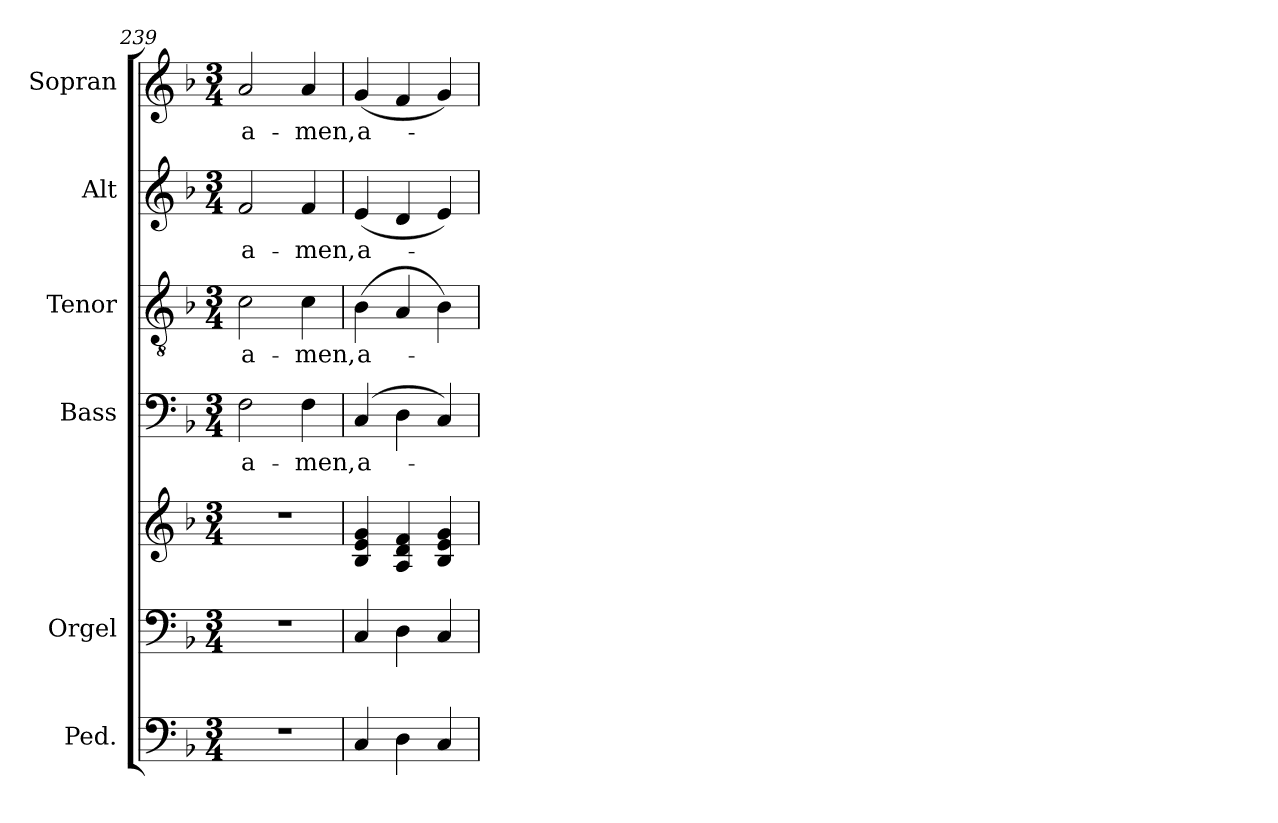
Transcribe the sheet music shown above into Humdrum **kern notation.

**kern	**kern	**kern	**kern	**text	**kern	**text	**kern	**text	**kern	**text
*part6	*part5	*part5	*part4	*part4	*part3	*part3	*part2	*part2	*part1	*part1
*staff7	*staff6	*staff5	*staff4	*staff4	*staff3	*staff3	*staff2	*staff2	*staff1	*staff1
*I"Ped.	*I"Orgel	*	*I"Bass	*	*I"Tenor	*	*I"Alt	*	*I"Sopran	*
*	*I'Org.	*	*I'B.	*	*I'T.	*	*I'A.	*	*I'S.	*
*clefF4	*clefF4	*clefG2	*clefF4	*	*clefGv2	*	*clefG2	*	*clefG2	*
*ITrd7c12	*	*	*	*	*	*	*	*	*	*
*k[b-]	*k[b-]	*k[b-]	*k[b-]	*	*k[b-]	*	*k[b-]	*	*k[b-]	*
*F:	*F:	*F:	*F:	*	*F:	*	*F:	*	*F:	*
*M3/4	*M3/4	*M3/4	*M3/4	*	*M3/4	*	*M3/4	*	*M3/4	*
=239	=239	=239	=239	=239	=239	=239	=239	=239	=239	=239
!	!	!	!	!LO:LY:b	!	!LO:LY:b	!	!LO:LY:b	!	!LO:LY:b
2.r	2.r	2.r	2F\	a-	2c\	a-	2f/	a-	2a/	a-
!	!	!	!	!LO:LY:b	!	!LO:LY:b	!	!LO:LY:b	!	!LO:LY:b
.	.	.	4F\	-men,	4c\	-men,	4f/	-men,	4a/	-men,
=240	=240	=240	=240	=240	=240	=240	=240	=240	=240	=240
!	!	!	!	!LO:LY:b	!	!LO:LY:b	!	!LO:LY:b	!	!LO:LY:b
4CC/	4C/	4B-/ 4e/ 4g/	(4C/	a-	(>4B-\	a-	(<4e/	a-	(<4g/	a-
4DD\	4D\	4A/ 4d/ 4f/	4D\	.	4A/	.	4d/	.	4f/	.
4CC/	4C/	4B-/ 4e/ 4g/	4C/)	.	4B-\)	.	4e/)	.	4g/)	.
=	=	=	=	=	=	=	=	=	=	=
*-	*-	*-	*-	*-	*-	*-	*-	*-	*-	*-
